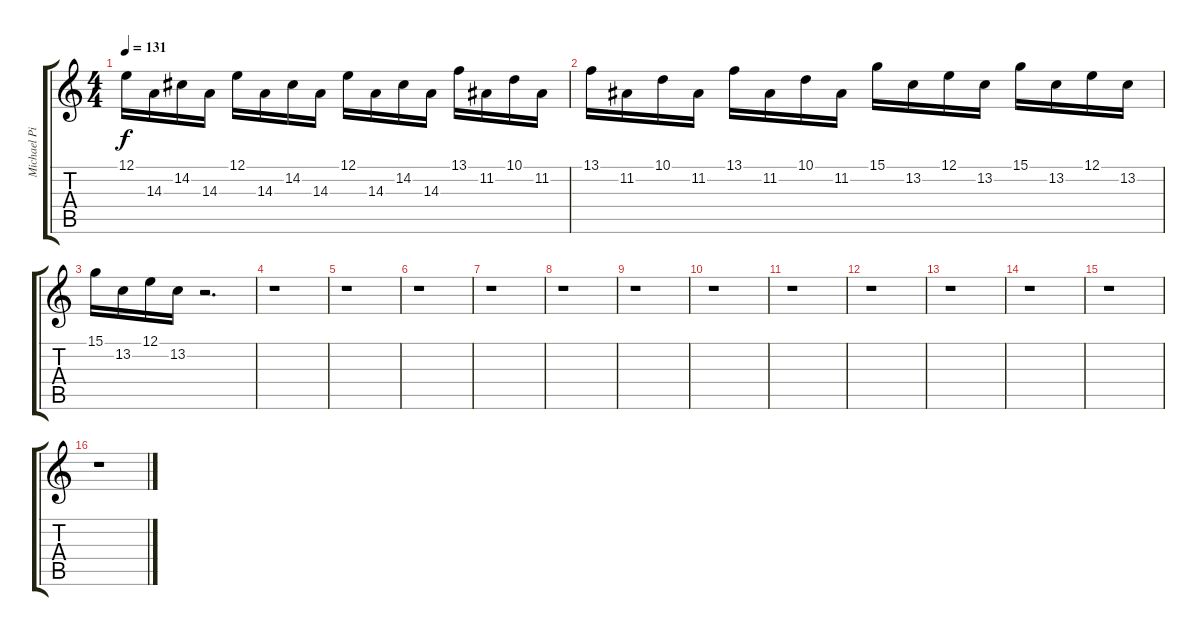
\track ("Michael Pinnella (piano)" "Michael Pi") {instrument electricgrandpiano}
\staff {score tabs}
\tuning (E4 B3 G3 D3 A2 E2) {hide}
\ts (4 4)
\tempo 131
\clef g2
\ks c
12.1.16{dy f} 14.3.16 14.2.16 14.3.16 12.1.16 14.3.16 14.2.16 14.3.16 12.1.16 14.3.16 14.2.16 14.3.16 13.1.16 11.2.16 10.1.16 11.2.16 |
13.1.16 11.2.16 10.1.16 11.2.16 13.1.16 11.2.16 10.1.16 11.2.16 15.1.16 13.2.16 12.1.16 13.2.16 15.1.16 13.2.16 12.1.16 13.2.16 |
15.1.16 13.2.16 12.1.16 13.2.16 r.2{d} |
r.1 |
r.1 |
r.1 |
r.1 |
r.1 |
r.1 |
r.1 |
r.1 |
r.1 |
r.1 |
r.1 |
r.1 |
r.1
